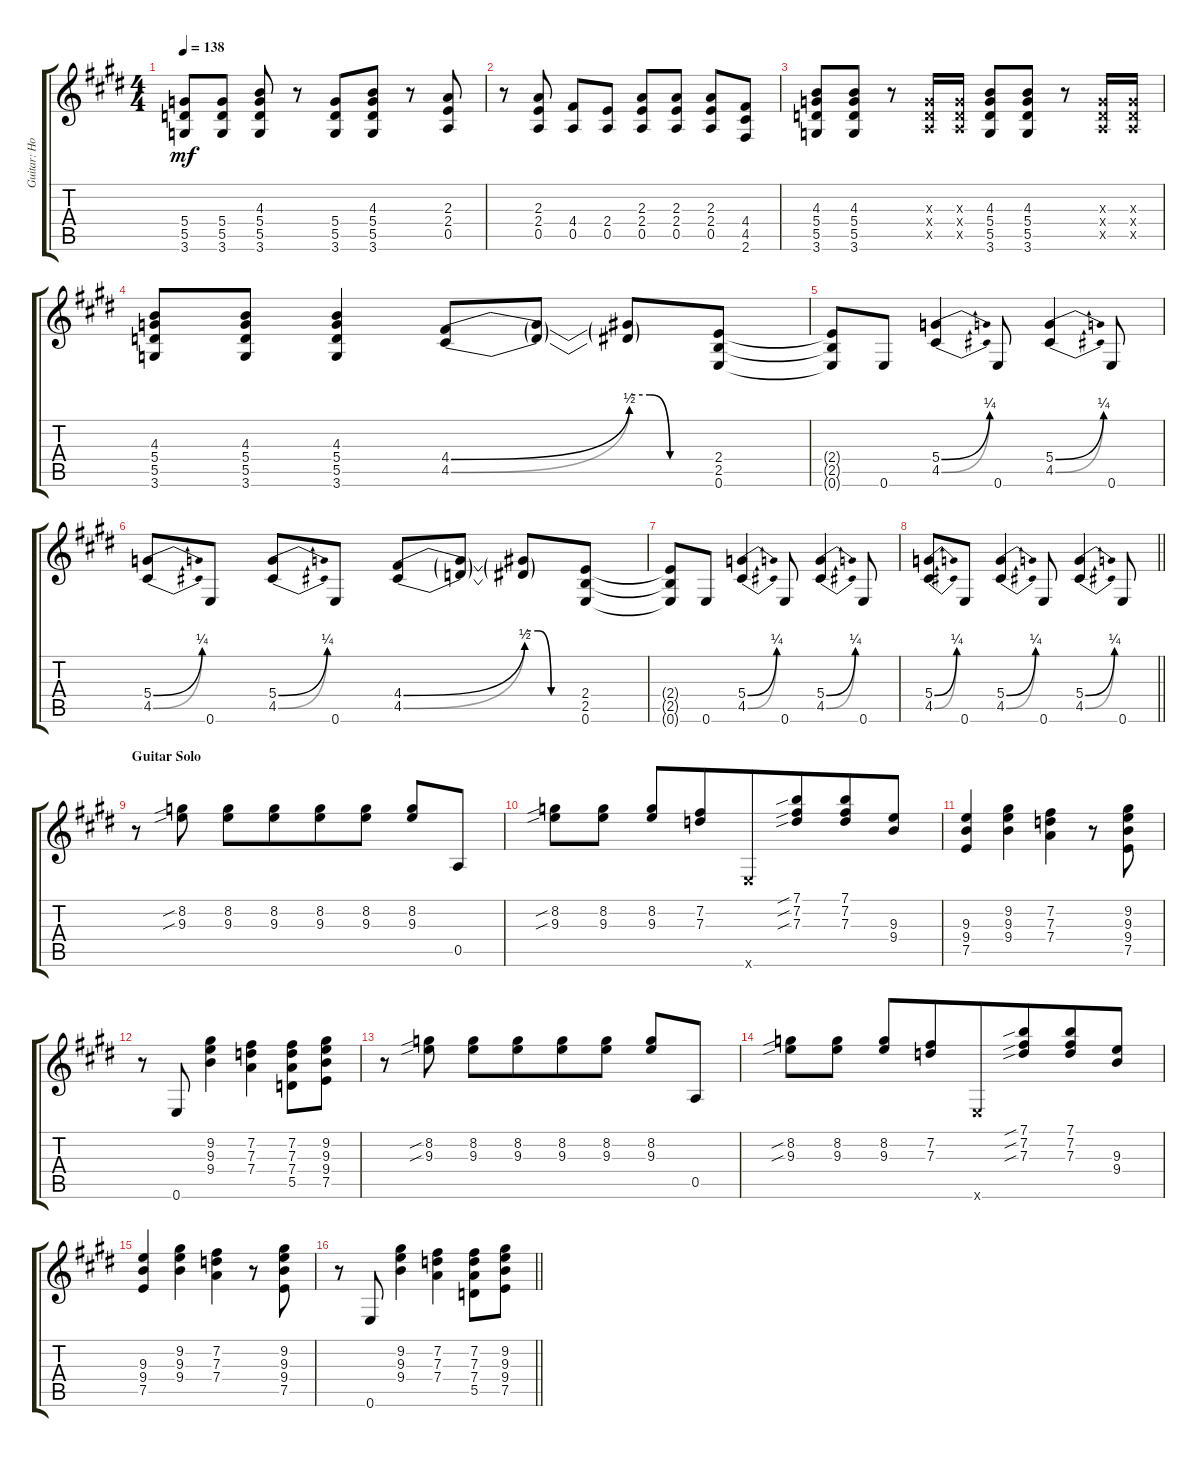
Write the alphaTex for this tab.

\track ("Guitar: Howard" "Guitar: Ho") {instrument distortionguitar}
\staff {score tabs}
\tuning (E4 B3 G3 D3 A2 E2) {hide}
\ts (4 4)
\tempo 138
\clef g2
\ks e
(5.4 5.5 3.6).8{dy mf} (5.4 5.5 3.6).8 (4.3 5.4 5.5 3.6).8 r.8 (5.4 5.5 3.6).8 (4.3 5.4 5.5 3.6).8 r.8 (2.3 2.4 0.5).8 |
r.8 (2.3 2.4 0.5).8 (4.4 0.5).8 (2.4 0.5).8 (2.3 2.4 0.5).8 (2.3 2.4 0.5).8 (2.3 2.4 0.5).8 (4.4 4.5 2.6).8 |
(4.3 5.4 5.5 3.6).8 (4.3 5.4 5.5 3.6).8 r.8 (0.3{x} 0.4{x} 0.5{x}).16 (0.3{x} 0.4{x} 0.5{x}).16 (4.3 5.4 5.5 3.6).8 (4.3 5.4 5.5 3.6).8 r.8 (0.3{x} 0.4{x} 0.5{x}).16 (0.3{x} 0.4{x} 0.5{x}).16 |
(4.3 5.4 5.5 3.6).8 (4.3 5.4 5.5 3.6).8 (4.3 5.4 5.5 3.6).4 (4.4{be (bend 0 0 60 2)} 4.5{be (bend 0 0 60 2)}).8 (4.4{t} 4.5{t}).8 (4.4{be (custom 0 4 15 4 30 0 60 0) t} 4.5{be (custom 0 4 15 4 30 0 60 0) t}).8 (2.4 2.5 0.6).8 |
(2.4{t} 2.5{t} 0.6{t}).8 0.6.8 (5.4{be (bend 0 0 60 1)} 4.5{be (bend 0 0 60 1)}).4 0.6.8 (5.4{be (bend 0 0 60 1)} 4.5{be (bend 0 0 60 1)}).4 0.6.8 |
(5.4{be (bend 0 0 60 1)} 4.5{be (bend 0 0 60 1)}).8 0.6.8 (5.4{be (bend 0 0 60 1)} 4.5{be (bend 0 0 60 1)}).8 0.6.8 (4.4{be (bend 0 0 60 2)} 4.5{be (bend 0 0 60 2)}).8 (4.4{t} 4.5{t}).8 (4.4{be (custom 0 4 15 4 30 0 60 0) t} 4.5{be (custom 0 4 15 4 30 0 60 0) t}).8 (2.4 2.5 0.6).8 |
(2.4{t} 2.5{t} 0.6{t}).8 0.6.8 (5.4{be (bend 0 0 60 1)} 4.5{be (bend 0 0 60 1)}).4 0.6.8 (5.4{be (bend 0 0 60 1)} 4.5{be (bend 0 0 60 1)}).4 0.6.8 |
\barLineRight lightlight
(5.4{be (bend 0 0 60 1)} 4.5{be (bend 0 0 60 1)}).8 0.6.8 (5.4{be (bend 0 0 60 1)} 4.5{be (bend 0 0 60 1)}).4 0.6.8 (5.4{be (bend 0 0 60 1)} 4.5{be (bend 0 0 60 1)}).4 0.6.8 |
\section ("" "Guitar Solo")
r.8 (8.2{sib} 9.3{sib}).8 (8.2 9.3).8 (8.2 9.3).8{beam merge} (8.2 9.3).8{beam merge} (8.2 9.3).8 (8.2 9.3).8 0.5.8 |
(8.2{sib} 9.3{sib}).8 (8.2 9.3).8 (8.2 9.3).8{beam merge} (7.2 7.3).8{beam merge} 0.6{x}.8{beam merge} (7.1{sib} 7.2{sib} 7.3{sib}).8{beam merge} (7.1 7.2 7.3).8{beam merge} (9.3 9.4).8 |
(9.3 9.4 7.5).4 (9.2 9.3 9.4).4 (7.2 7.3 7.4).4 r.8 (9.2 9.3 9.4 7.5).8 |
r.8 0.6.8 (9.2 9.3 9.4).4 (7.2 7.3 7.4).4 (7.2 7.3 7.4 5.5).8 (9.2 9.3 9.4 7.5).8 |
r.8 (8.2{sib} 9.3{sib}).8 (8.2 9.3).8 (8.2 9.3).8{beam merge} (8.2 9.3).8{beam merge} (8.2 9.3).8 (8.2 9.3).8 0.5.8 |
(8.2{sib} 9.3{sib}).8 (8.2 9.3).8 (8.2 9.3).8{beam merge} (7.2 7.3).8{beam merge} 0.6{x}.8{beam merge} (7.1{sib} 7.2{sib} 7.3{sib}).8{beam merge} (7.1 7.2 7.3).8{beam merge} (9.3 9.4).8 |
(9.3 9.4 7.5).4 (9.2 9.3 9.4).4 (7.2 7.3 7.4).4 r.8 (9.2 9.3 9.4 7.5).8 |
\barLineRight lightlight
r.8 0.6.8 (9.2 9.3 9.4).4 (7.2 7.3 7.4).4 (7.2 7.3 7.4 5.5).8 (9.2 9.3 9.4 7.5).8
